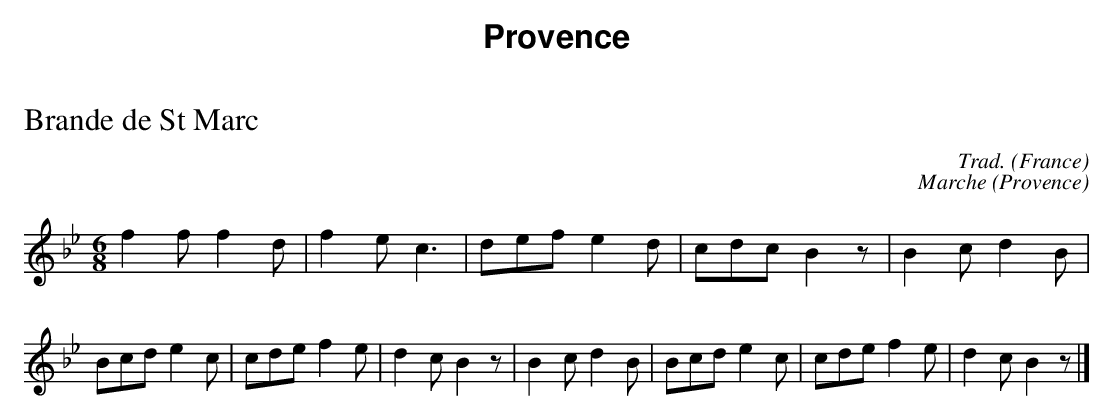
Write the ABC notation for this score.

X:1
T:Brande de St Marc
O:France
C:Trad.
M:6/8
L:1/8
K:Bb
V:Galoubet
f2ff2d | f2ec3 | defe2d | cdcB2z | B2cd2B | Bcde2c | cde f2e | d2c B2z | B2cd2B | Bcde2c | cde f2e | d2cB2z |]
